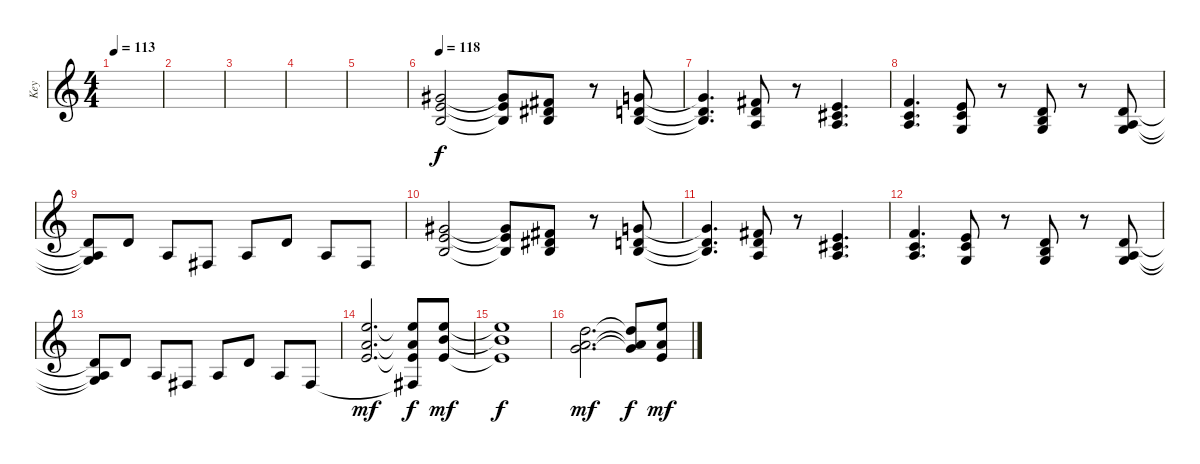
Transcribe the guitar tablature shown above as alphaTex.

\track ("Key" "Key") {instrument synthstrings1}
\staff {score}
\tuning (E4 B3 G3 D3 A2 E2) {hide}
\ts (4 4)
\tempo 113
\clef g2
\ks c
|
|
|
|
|
\tempo 118
(9.2 9.3 9.4).2{instrument stringensemble1} (9.2{t} 9.3{t} 9.4{t}).8 (7.2 8.3 9.4).8 r.8 (8.2 7.3 9.4).8 |
(8.2{t} 7.3{t} 9.4{t}).4{d} (7.2 7.3 7.4).8 r.8 (5.2 6.3 7.4).4{d} |
(6.2 5.3 7.4).4{d} (5.2 5.3 5.4).8 r.8 (3.2 4.3 5.4).8 r.8 (3.2 2.3 5.4).8 |
(3.2{t} 2.3{t} 5.4{t}).8 3.2.8 2.3.8 4.4.8 2.3.8 3.2.8 2.3.8 4.4.8 |
(9.2 9.3 9.4).2 (9.2{t} 9.3{t} 9.4{t}).8 (7.2 8.3 9.4).8 r.8 (8.2 7.3 9.4).8 |
(8.2{t} 7.3{t} 9.4{t}).4{d} (7.2 7.3 7.4).8 r.8 (5.2 6.3 7.4).4{d} |
(6.2 5.3 7.4).4{d} (5.2 5.3 5.4).8 r.8 (3.2 4.3 5.4).8 r.8 (3.2 2.3 5.4).8 |
(3.2{t} 2.3{t} 5.4{t}).8 3.2.8 2.3.8 4.4.8 2.3.8 3.2.8 2.3.8 4.4.8 |
(12.1 10.2 9.3).2{d dy mf} (12.1{t} 10.2{t} 9.3{t} 4.4{t}).8{dy f} (12.1 12.2 9.3).8{dy mf} |
(12.1{t} 12.2{t} 9.3{t}).1{dy f} |
(5.1 15.2 12.3).2{d dy mf} (5.1{t} 15.2{t} 12.3{t}).8{dy f} (5.1 17.2 9.3).8{dy mf}
